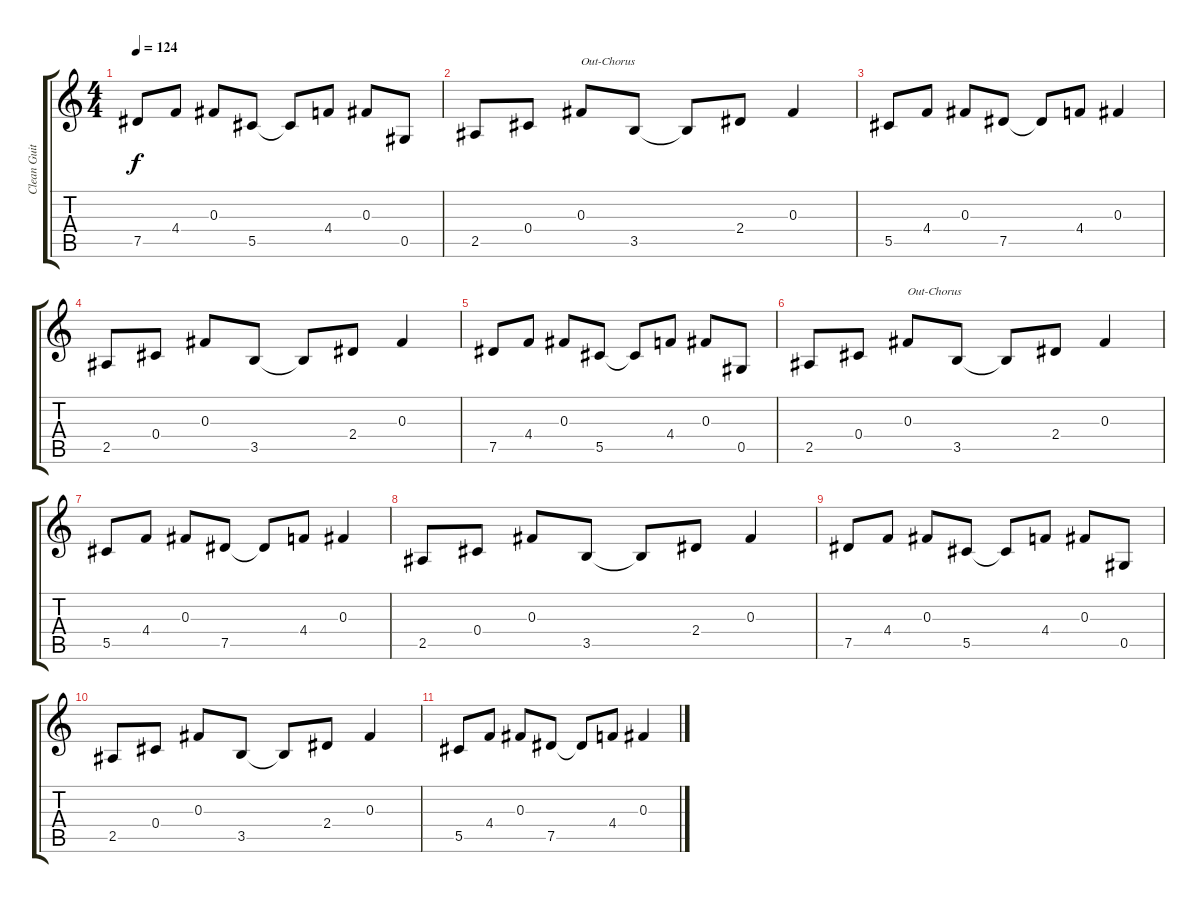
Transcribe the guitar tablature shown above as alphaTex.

\track ("Clean Guitar" "Clean Guit") {instrument electricguitarclean}
\staff {score tabs}
\tuning (Eb4 Bb3 Gb3 Db3 Ab2 Eb2) {hide}
\ts (4 4)
\tempo 124
\clef g2
\ks c
7.5.8{dy f} 4.4.8 0.3.8 5.5.8 5.5{t}.8 4.4.8 0.3.8 0.5.8 |
2.5.8 0.4.8 0.3.8{txt "Out-Chorus"} 3.5.8 3.5{t}.8 2.4.8 0.3.4 |
5.5.8 4.4.8 0.3.8 7.5.8 7.5{t}.8 4.4.8 0.3.4 |
2.5.8 0.4.8 0.3.8 3.5.8 3.5{t}.8 2.4.8 0.3.4 |
7.5.8 4.4.8 0.3.8 5.5.8 5.5{t}.8 4.4.8 0.3.8 0.5.8 |
2.5.8 0.4.8 0.3.8{txt "Out-Chorus"} 3.5.8 3.5{t}.8 2.4.8 0.3.4 |
5.5.8 4.4.8 0.3.8 7.5.8 7.5{t}.8 4.4.8 0.3.4 |
2.5.8 0.4.8 0.3.8 3.5.8 3.5{t}.8 2.4.8 0.3.4 |
7.5.8 4.4.8 0.3.8 5.5.8 5.5{t}.8 4.4.8 0.3.8 0.5.8 |
2.5.8 0.4.8 0.3.8{txt " "} 3.5.8 3.5{t}.8 2.4.8 0.3.4 |
5.5.8 4.4.8 0.3.8 7.5.8 7.5{t}.8 4.4.8 0.3.4
